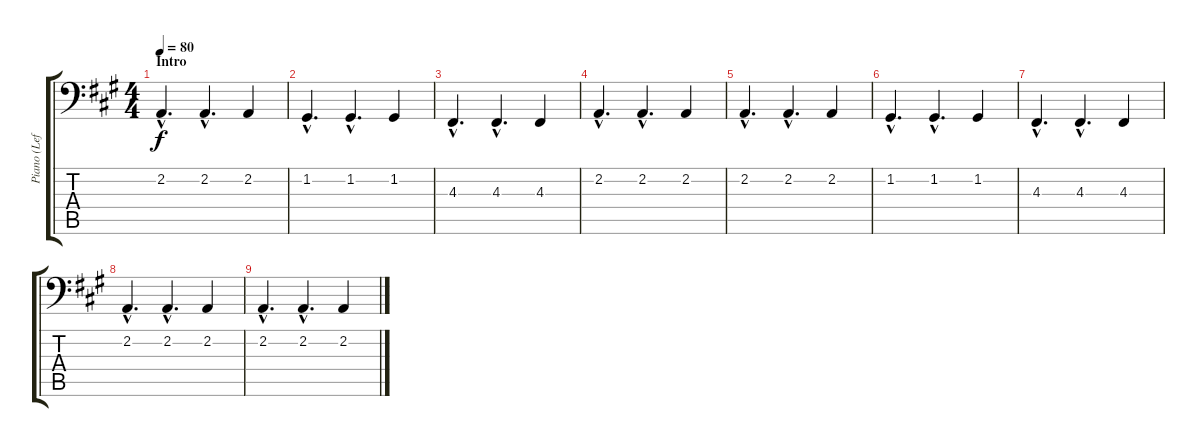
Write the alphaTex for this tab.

\track ("Piano (Left hand)" "Piano (Lef") {instrument brightacousticpiano}
\staff {score tabs}
\tuning (C3 G2 D2 A1 E1 B0) {hide}
\ts (4 4)
\section ("" "Intro")
\tempo 80
\clef f4
\ks a
2.2{hac}.4{d dy f instrument brightacousticpiano} 2.2{hac}.4{d} 2.2.4 |
1.2{hac}.4{d} 1.2{hac}.4{d} 1.2.4 |
4.3{hac}.4{d} 4.3{hac}.4{d} 4.3.4 |
2.2{hac}.4{d} 2.2{hac}.4{d} 2.2.4 |
2.2{hac}.4{d} 2.2{hac}.4{d} 2.2.4 |
1.2{hac}.4{d} 1.2{hac}.4{d} 1.2.4 |
4.3{hac}.4{d} 4.3{hac}.4{d} 4.3.4 |
2.2{hac}.4{d} 2.2{hac}.4{d} 2.2.4 |
2.2{hac}.4{d} 2.2{hac}.4{d} 2.2.4
